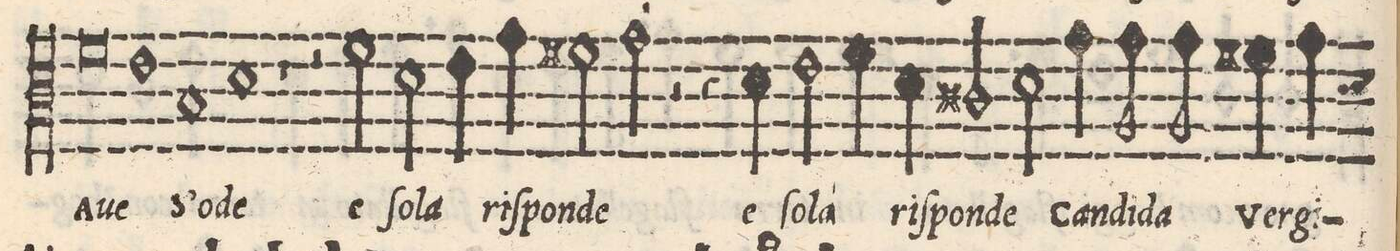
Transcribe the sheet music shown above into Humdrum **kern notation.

**kern	**text
*I"ALTO	*
*clefC3	*
*k[]	*
*met(C)	*
*M2/1	*
0f	A-
=18-	=18-
1e	-ue
=19-	=19-
1B	s'o-
1d	-de
=20-	=20-
1r	.
2r	.
2f\	e
=21-	=21-
2d\	ſo-
4e\	-la
4g\	ri-
2f#X\	-ſpon-
2g\	-de
=22-	=22-
2r	.
4r	.
4d\	e
2e\	ſo-
4fny\	-la
4d\	ri-
=23-	=23-
2c#X/	-ſpon-
2d\	-de
4g\	can-
8g\	-di-
8g\	-da
4f#X\	ver-
4g\	-gi-
*custos:d	*
=24-	=24-
*-	*-
